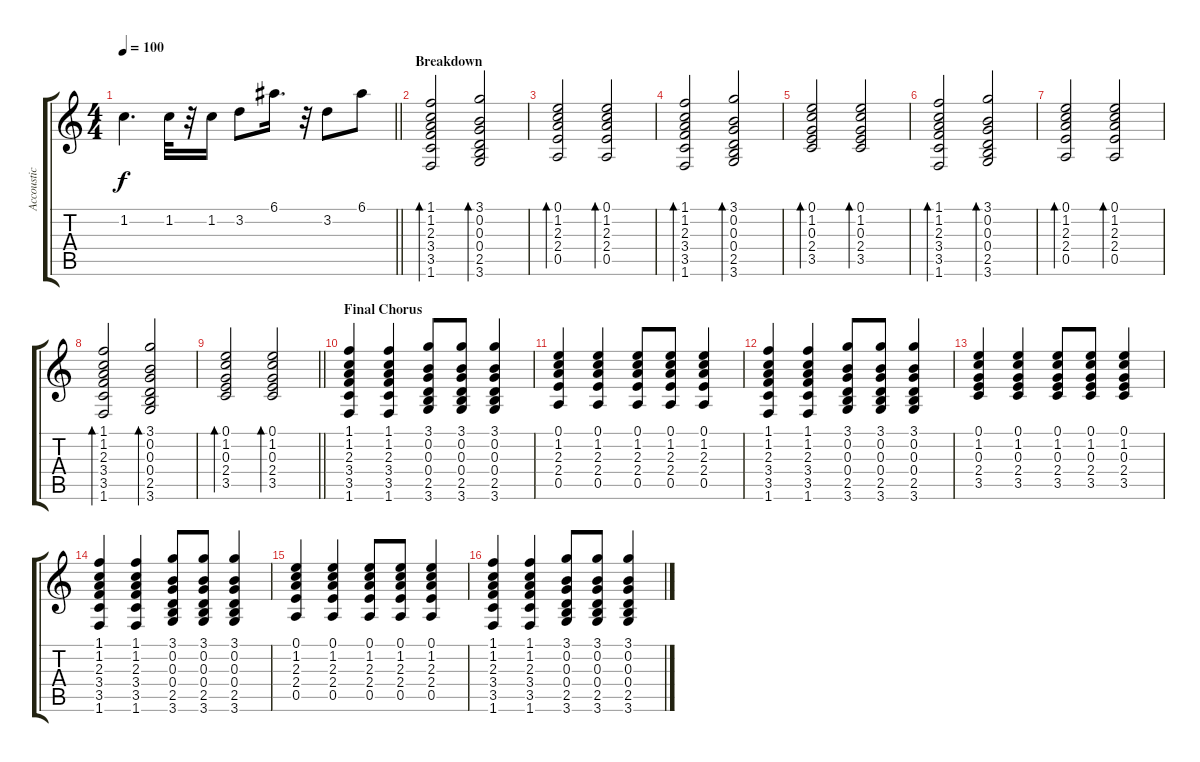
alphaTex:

\track ("Accoustic Guitar" "Accoustic ") {instrument acousticguitarsteel}
\staff {score tabs}
\tuning (E4 B3 G3 D3 A2 E2) {hide}
\ts (4 4)
\tempo 100
\clef g2
\barLineRight lightlight
\ks c
1.2{t}.4{d dy f} 1.2.32 r.32 1.2.16 3.2.8 6.1.16{d} r.32 3.2.8 6.1.8 |
\section ("" "Breakdown")
(1.1 1.2 2.3 3.4 3.5 1.6).2{bd 120} (3.1 0.2 0.3 0.4 2.5 3.6).2{bd 120} |
(0.1 1.2 2.3 2.4 0.5).2{bd 120} (0.1 1.2 2.3 2.4 0.5).2{bd 120} |
(1.1 1.2 2.3 3.4 3.5 1.6).2{bd 120} (3.1 0.2 0.3 0.4 2.5 3.6).2{bd 120} |
(0.1 1.2 0.3 2.4 3.5).2{bd 120} (0.1 1.2 0.3 2.4 3.5).2{bd 120} |
(1.1 1.2 2.3 3.4 3.5 1.6).2{bd 120} (3.1 0.2 0.3 0.4 2.5 3.6).2{bd 120} |
(0.1 1.2 2.3 2.4 0.5).2{bd 120} (0.1 1.2 2.3 2.4 0.5).2{bd 120} |
(1.1 1.2 2.3 3.4 3.5 1.6).2{bd 120} (3.1 0.2 0.3 0.4 2.5 3.6).2{bd 120} |
\barLineRight lightlight
(0.1 1.2 0.3 2.4 3.5).2{bd 120} (0.1 1.2 0.3 2.4 3.5).2{bd 120} |
\section ("" "Final Chorus")
(1.1 1.2 2.3 3.4 3.5 1.6).4 (1.1 1.2 2.3 3.4 3.5 1.6).4 (3.1 0.2 0.3 0.4 2.5 3.6).8 (3.1 0.2 0.3 0.4 2.5 3.6).8 (3.1 0.2 0.3 0.4 2.5 3.6).4 |
(0.1 1.2 2.3 2.4 0.5).4 (0.1 1.2 2.3 2.4 0.5).4 (0.1 1.2 2.3 2.4 0.5).8 (0.1 1.2 2.3 2.4 0.5).8 (0.1 1.2 2.3 2.4 0.5).4 |
(1.1 1.2 2.3 3.4 3.5 1.6).4 (1.1 1.2 2.3 3.4 3.5 1.6).4 (3.1 0.2 0.3 0.4 2.5 3.6).8 (3.1 0.2 0.3 0.4 2.5 3.6).8 (3.1 0.2 0.3 0.4 2.5 3.6).4 |
(0.1 1.2 0.3 2.4 3.5).4 (0.1 1.2 0.3 2.4 3.5).4 (0.1 1.2 0.3 2.4 3.5).8 (0.1 1.2 0.3 2.4 3.5).8 (0.1 1.2 0.3 2.4 3.5).4 |
(1.1 1.2 2.3 3.4 3.5 1.6).4 (1.1 1.2 2.3 3.4 3.5 1.6).4 (3.1 0.2 0.3 0.4 2.5 3.6).8 (3.1 0.2 0.3 0.4 2.5 3.6).8 (3.1 0.2 0.3 0.4 2.5 3.6).4 |
(0.1 1.2 2.3 2.4 0.5).4 (0.1 1.2 2.3 2.4 0.5).4 (0.1 1.2 2.3 2.4 0.5).8 (0.1 1.2 2.3 2.4 0.5).8 (0.1 1.2 2.3 2.4 0.5).4 |
(1.1 1.2 2.3 3.4 3.5 1.6).4 (1.1 1.2 2.3 3.4 3.5 1.6).4 (3.1 0.2 0.3 0.4 2.5 3.6).8 (3.1 0.2 0.3 0.4 2.5 3.6).8 (3.1 0.2 0.3 0.4 2.5 3.6).4
